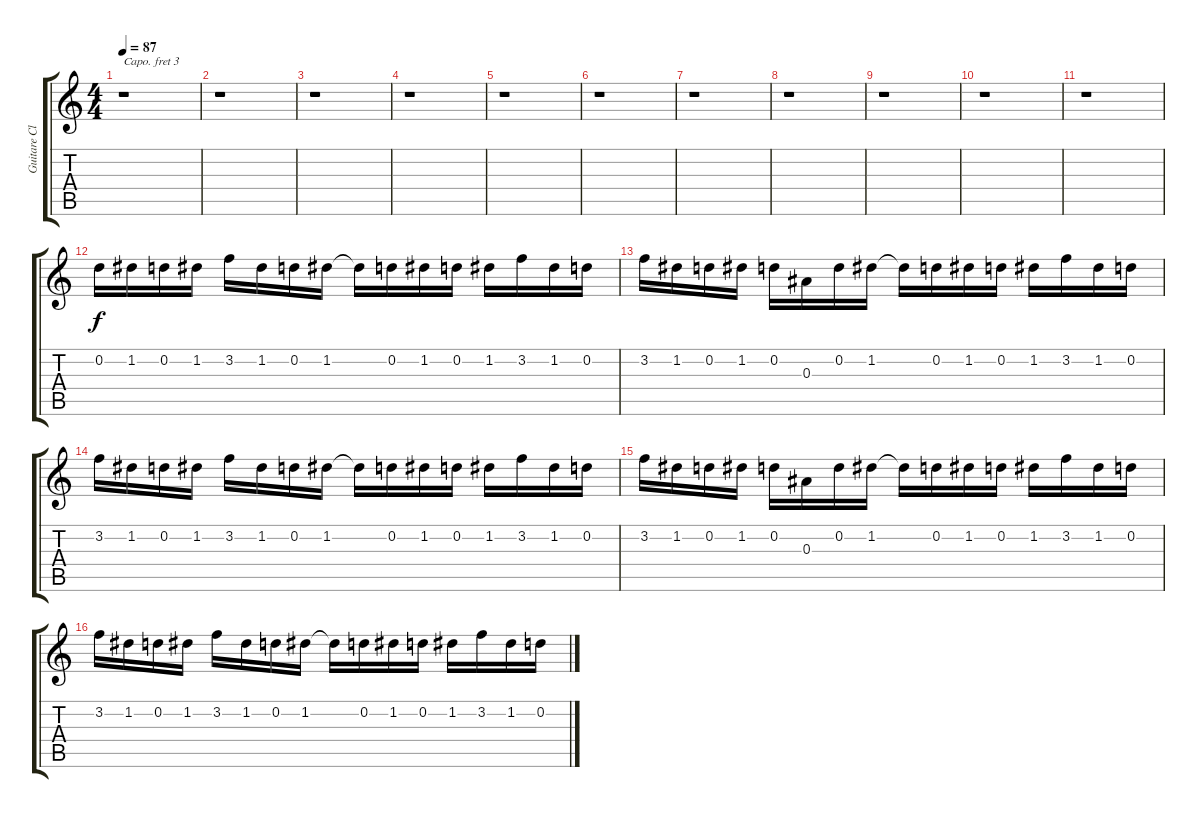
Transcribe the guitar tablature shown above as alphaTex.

\track ("Guitare Clean" "Guitare Cl") {instrument electricguitarjazz}
\staff {score tabs}
\capo 3
\tuning (E4 B3 G3 D3 A2 E2) {hide}
\ts (4 4)
\tempo 87
\clef g2
\ks c
r.1{dy f} |
r.1 |
r.1 |
r.1 |
r.1 |
r.1 |
r.1 |
r.1 |
r.1 |
r.1 |
r.1 |
0.2.16 1.2.16 0.2.16 1.2.16 3.2.16 1.2.16 0.2.16 1.2.16 1.2{t}.16 0.2.16 1.2.16 0.2.16 1.2.16 3.2.16 1.2.16 0.2.16 |
3.2.16 1.2.16 0.2.16 1.2.16 0.2.16 0.3.16 0.2.16 1.2.16 1.2{t}.16 0.2.16 1.2.16 0.2.16 1.2.16 3.2.16 1.2.16 0.2.16 |
3.2.16 1.2.16 0.2.16 1.2.16 3.2.16 1.2.16 0.2.16 1.2.16 1.2{t}.16 0.2.16 1.2.16 0.2.16 1.2.16 3.2.16 1.2.16 0.2.16 |
3.2.16 1.2.16 0.2.16 1.2.16 0.2.16 0.3.16 0.2.16 1.2.16 1.2{t}.16 0.2.16 1.2.16 0.2.16 1.2.16 3.2.16 1.2.16 0.2.16 |
3.2.16 1.2.16 0.2.16 1.2.16 3.2.16 1.2.16 0.2.16 1.2.16 1.2{t}.16 0.2.16 1.2.16 0.2.16 1.2.16 3.2.16 1.2.16 0.2.16
